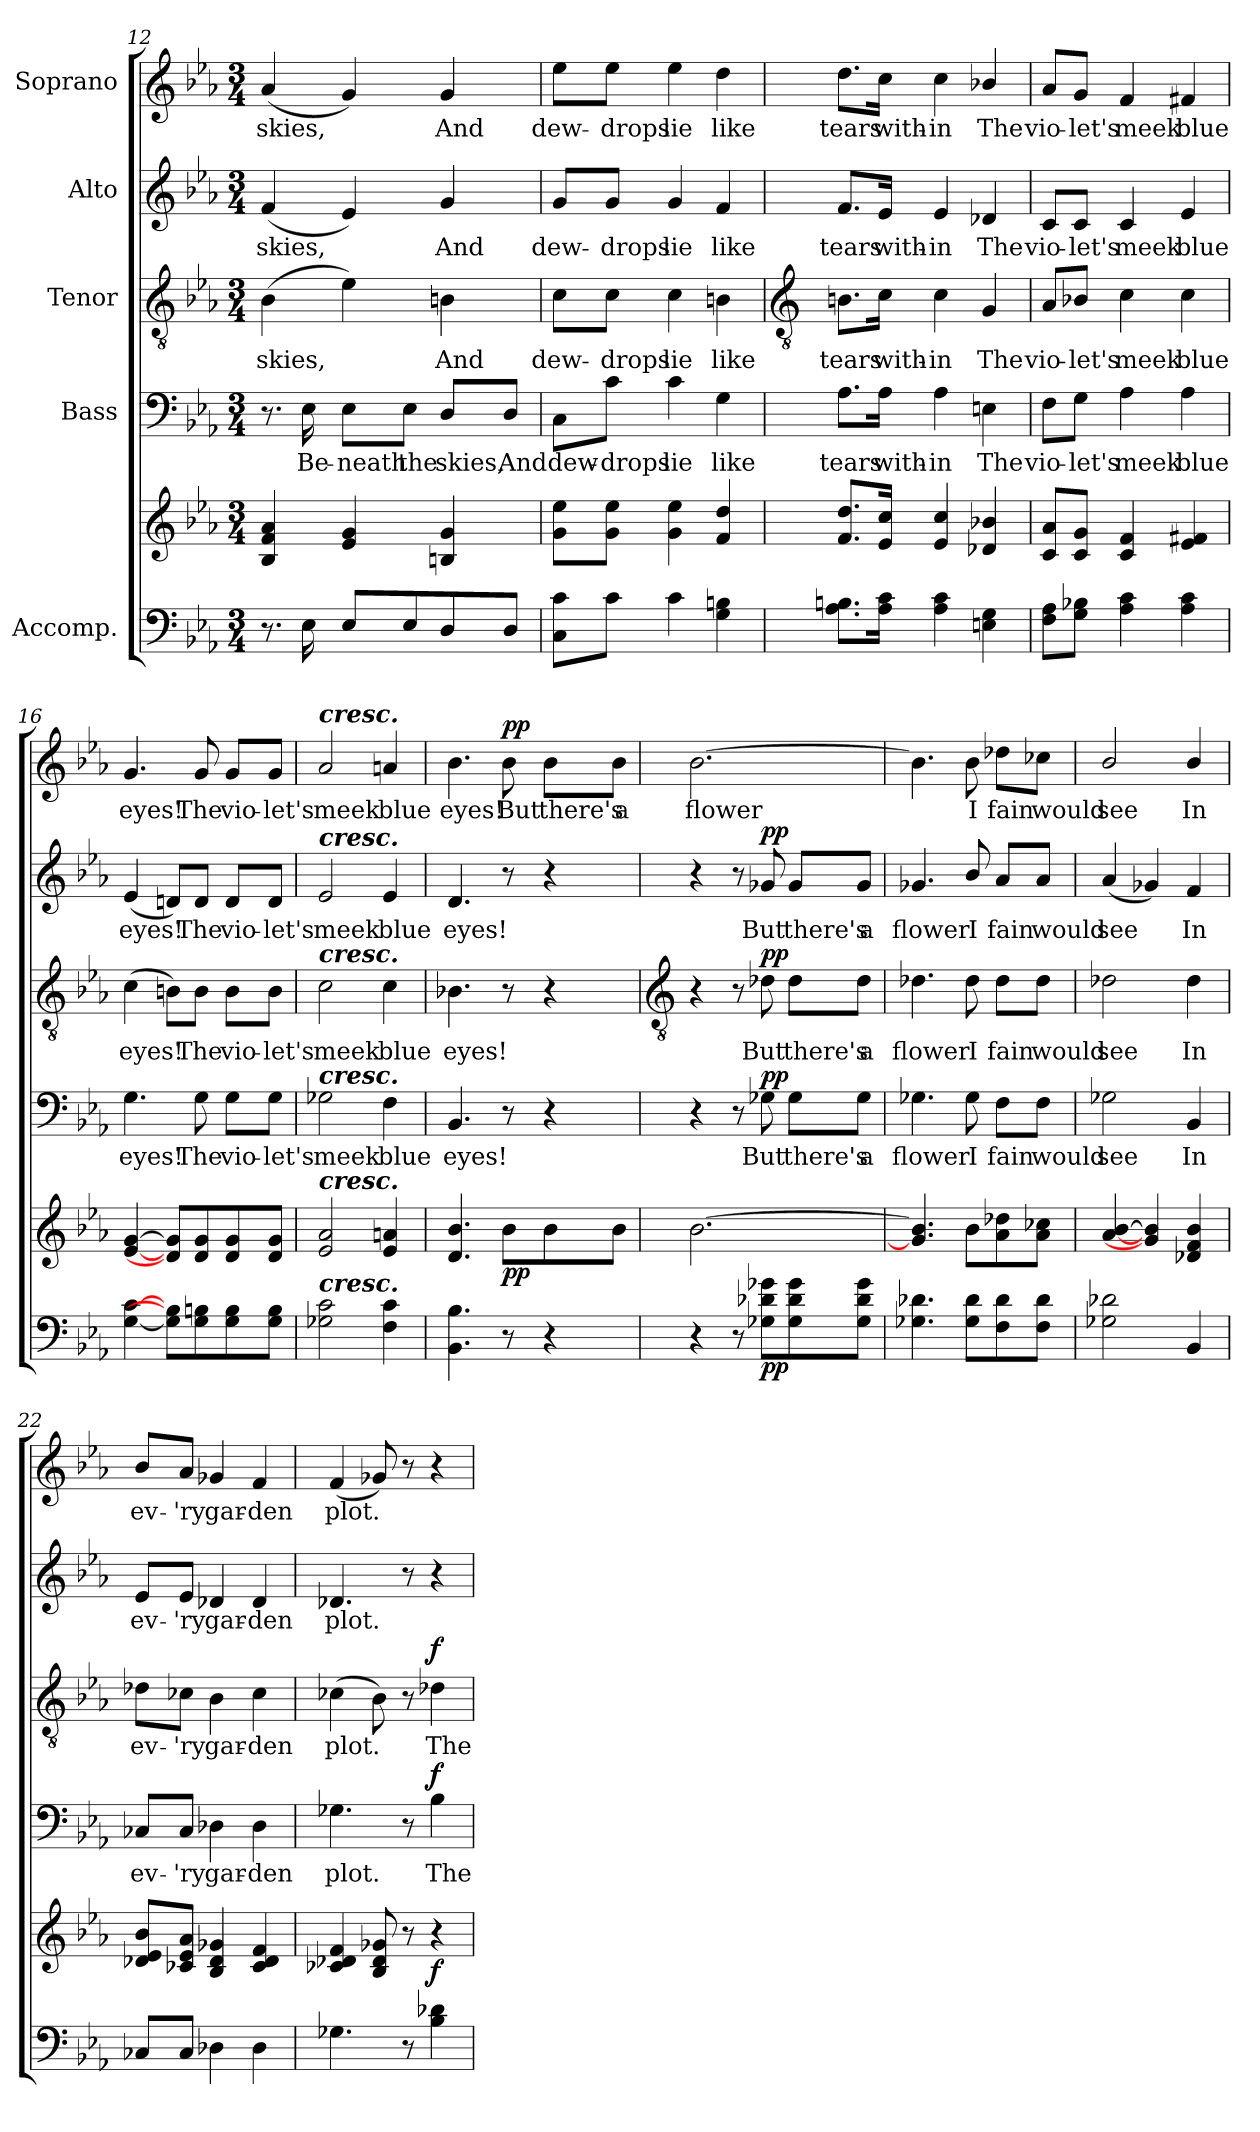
**kern	**kern	**dynam	**kern	**text	**dynam	**kern	**text	**dynam	**kern	**text	**dynam	**kern	**text	**dynam
*part5	*part5	*part5	*part4	*part4	*part4	*part3	*part3	*part3	*part2	*part2	*part2	*part1	*part1	*part1
*staff6	*staff5	*staff5/6	*staff4	*staff4	*staff4	*staff3	*staff3	*staff3	*staff2	*staff2	*staff2	*staff1	*staff1	*staff1
*I"Accomp.	*	*	*I"Bass	*	*	*I"Tenor	*	*	*I"Alto	*	*	*I"Soprano	*	*
*clefF4	*clefG2	*	*clefF4	*	*	*clefGv2	*	*	*clefG2	*	*	*clefG2	*	*
*k[b-e-a-]	*k[b-e-a-]	*	*k[b-e-a-]	*	*	*k[b-e-a-]	*	*	*k[b-e-a-]	*	*	*k[b-e-a-]	*	*
*E-:	*E-:	*	*E-:	*	*	*E-:	*	*	*E-:	*	*	*E-:	*	*
*M3/4	*M3/4	*	*M3/4	*	*	*M3/4	*	*	*M3/4	*	*	*M3/4	*	*
=12	=12	=12	=12	=12	=12	=12	=12	=12	=12	=12	=12	=12	=12	=12
!	!	!	!	!	!	!	!LO:LY:b	!	!	!LO:LY:b	!	!	!LO:LY:b	!
8.r	4B- 4f 4a-	.	8.r	.	.	(>4B-	skies,	.	(<4f	skies,	.	(<4a-	skies,	.
!	!	!	!	!LO:LY:b	!	!	!	!	!	!	!	!	!	!
16E-	.	.	16E-	Be-	.	.	.	.	.	.	.	.	.	.
!	!	!	!	!LO:LY:b	!	!	!	!	!	!	!	!	!	!
8E-L	4e- 4g	.	8E-\L	-neath	.	4e-)	.	.	4e-)	.	.	4g)	.	.
!	!	!	!	!LO:LY:b	!	!	!	!	!	!	!	!	!	!
8E-	.	.	8E-\J	the	.	.	.	.	.	.	.	.	.	.
!	!	!	!	!LO:LY:b	!	!	!LO:LY:b	!	!	!LO:LY:b	!	!	!LO:LY:b	!
8D/	4Bn 4g	.	8D/L	skies,	.	4Bn	And	.	4g	And	.	4g	And	.
!	!	!	!	!LO:LY:b	!	!	!	!	!	!	!	!	!	!
8D/J	.	.	8D/J	And	.	.	.	.	.	.	.	.	.	.
=13	=13	=13	=13	=13	=13	=13	=13	=13	=13	=13	=13	=13	=13	=13
!	!	!	!	!LO:LY:b	!	!	!LO:LY:b	!	!	!LO:LY:b	!	!	!LO:LY:b	!
8C 8cL	8g 8ee-L	.	8C\L	dew-	.	8c\L	dew-	.	8g/L	dew-	.	8ee-\L	dew-	.
!	!	!	!	!LO:LY:b	!	!	!LO:LY:b	!	!	!LO:LY:b	!	!	!LO:LY:b	!
8cJ	8g 8ee-J	.	8c\J	-drops	.	8c\J	-drops	.	8g/J	-drops	.	8ee-\J	-drops	.
!	!	!	!	!LO:LY:b	!	!	!LO:LY:b	!	!	!LO:LY:b	!	!	!LO:LY:b	!
4c	4g 4ee-	.	4c	lie	.	4c	lie	.	4g	lie	.	4ee-	lie	.
!	!	!	!	!LO:LY:b	!	!	!LO:LY:b	!	!	!LO:LY:b	!	!	!LO:LY:b	!
4G 4Bn	4f 4dd	.	4G	like	.	4Bn	like	.	4f	like	.	4dd	like	.
!!LO:LB:g=z
=14	=14	=14	=14	=14	=14	=14	=14	=14	=14	=14	=14	=14	=14	=14
*	*	*	*	*	*	*clefGv2	*	*	*	*	*	*	*	*
!	!	!	!	!LO:LY:b	!	!	!LO:LY:b	!	!	!LO:LY:b	!	!	!LO:LY:b	!
8.A- 8.BnL	8.f 8.ddL	.	8.A-\L	tears	.	8.Bn\L	tears	.	8.f/L	tears	.	8.dd\L	tears	.
!	!	!	!	!LO:LY:b	!	!	!LO:LY:b	!	!	!LO:LY:b	!	!	!LO:LY:b	!
16A- 16cJ	16e- 16ccJ	.	16A-\Jk	with-	.	16c\Jk	with-	.	16e-/Jk	with-	.	16cc\Jk	with-	.
!	!	!	!	!LO:LY:b	!	!	!LO:LY:b	!	!	!LO:LY:b	!	!	!LO:LY:b	!
4A- 4c	4e- 4cc	.	4A-	-in	.	4c	-in	.	4e-	-in	.	4cc	-in	.
!	!	!	!	!LO:LY:b	!	!	!LO:LY:b	!	!	!LO:LY:b	!	!	!LO:LY:b	!
4En 4G	4d-X/ 4b-X/	.	4En	The	.	4G	The	.	4d-X/	The	.	4b-X/	The	.
=15	=15	=15	=15	=15	=15	=15	=15	=15	=15	=15	=15	=15	=15	=15
!	!	!	!	!LO:LY:b	!	!	!LO:LY:b	!	!	!LO:LY:b	!	!	!LO:LY:b	!
8F 8A-L	8c 8a-L	.	8F\L	vio-	.	8A-/L	vio-	.	8c/L	vio-	.	8a-/L	vio-	.
!	!	!	!	!LO:LY:b	!	!	!LO:LY:b	!	!	!LO:LY:b	!	!	!LO:LY:b	!
8G 8B-XJ	8c 8gJ	.	8G\J	-let's	.	8B-X/J	-let's	.	8c/J	-let's	.	8g/J	-let's	.
!	!	!	!	!LO:LY:b	!	!	!LO:LY:b	!	!	!LO:LY:b	!	!	!LO:LY:b	!
4A- 4c	4c 4f	.	4A-	meek	.	4c	meek	.	4c	meek	.	4f	meek	.
!	!	!	!	!LO:LY:b	!	!	!LO:LY:b	!	!	!LO:LY:b	!	!	!LO:LY:b	!
4A- 4c	4e- 4f#X	.	4A-	blue	.	4c	blue	.	4e-	blue	.	4f#X	blue	.
=16	=16	=16	=16	=16	=16	=16	=16	=16	=16	=16	=16	=16	=16	=16
!	!	!	!	!LO:LY:b	!	!	!LO:LY:b	!	!	!LO:LY:b	!	!	!LO:LY:b	!
[4G [4c	[4e- [4g	.	4.G	eyes!	.	(>4c	eyes!	.	(<4e-	eyes!	.	4.g	eyes!	.
8G] 8B]L	8d] 8g]L	.	.	.	.	8Bn\L)	.	.	8dn/L)	.	.	.	.	.
!	!	!	!	!LO:LY:b	!	!	!LO:LY:b	!	!	!LO:LY:b	!	!	!LO:LY:b	!
8G 8B	8d 8g	.	8G	The	.	8B\J	The	.	8d/J	The	.	8g	The	.
!	!	!	!	!LO:LY:b	!	!	!LO:LY:b	!	!	!LO:LY:b	!	!	!LO:LY:b	!
8G 8B	8d 8g	.	8G\L	vio-	.	8B\L	vio-	.	8d/L	vio-	.	8g/L	vio-	.
!	!	!	!	!LO:LY:b	!	!	!LO:LY:b	!	!	!LO:LY:b	!	!	!LO:LY:b	!
8G 8BJ	8d 8gJ	.	8G\J	-let's	.	8B\J	-let's	.	8d/J	-let's	.	8g/J	-let's	.
=17	=17	=17	=17	=17	=17	=17	=17	=17	=17	=17	=17	=17	=17	=17
!	!	!	!	!	!	!	!	!	!	!	!	!LO:TX:a:Bi:t=cresc.	!	!
!	!	!	!	!	!	!	!	!	!LO:TX:a:Bi:t=cresc.	!	!	!	!	!
!	!	!	!	!	!	!LO:TX:a:Bi:t=cresc.	!	!	!	!	!	!	!	!
!	!	!	!LO:TX:a:Bi:t=cresc.	!	!	!	!	!	!	!	!	!	!	!
!	!LO:TX:a:Bi:t=cresc.	!	!	!	!	!	!	!	!	!	!	!	!	!
!LO:TX:a:Bi:t=cresc.	!	!	!	!	!	!	!	!	!	!	!	!	!	!
!	!	!	!	!LO:LY:b	!	!	!LO:LY:b	!	!	!LO:LY:b	!	!	!LO:LY:b	!
2G-X 2c	2e- 2a-	.	2G-X	meek	.	2c	meek	.	2e-	meek	.	2a-	meek	.
!	!	!	!	!LO:LY:b	!	!	!LO:LY:b	!	!	!LO:LY:b	!	!	!LO:LY:b	!
4F 4c	4e- 4an	.	4F	blue	.	4c	blue	.	4e-	blue	.	4an	blue	.
=18	=18	=18	=18	=18	=18	=18	=18	=18	=18	=18	=18	=18	=18	=18
!	!	!	!	!LO:LY:b	!	!	!LO:LY:b	!	!	!LO:LY:b	!	!	!LO:LY:b	!
4.BB- 4.B-	4.d 4.b-	.	4.BB-	eyes!	.	4.B-X	eyes!	.	4.d	eyes!	.	4.b-	eyes!	.
!	!	!LO:DY:b	!	!	!	!	!	!	!	!	!	!	!LO:LY:b	!LO:DY:b
8r	8b-L	pp	8r	.	.	8r	.	.	8r	.	.	8b-	But	pp
!	!	!	!	!	!	!	!	!	!	!	!	!	!LO:LY:b	!
4r	8b-	.	4r	.	.	4r	.	.	4r	.	.	8b-\L	there's	.
!	!	!	!	!	!	!	!	!	!	!	!	!	!LO:LY:b	!
.	8b-J	.	.	.	.	.	.	.	.	.	.	8b-\J	a	.
!!LO:LB:g=z
=19	=19	=19	=19	=19	=19	=19	=19	=19	=19	=19	=19	=19	=19	=19
*	*	*	*	*	*	*clefGv2	*	*	*	*	*	*	*	*
!	!	!	!	!	!	!	!	!	!	!	!	!	!LO:LY:b	!
4r	[2.b-	.	4r	.	.	4r	.	.	4r	.	.	[2.b-	flower	.
8r	.	.	8r	.	.	8r	.	.	8r	.	.	.	.	.
!	!	!LO:DY:b=2	!	!LO:LY:b	!LO:DY:b	!	!LO:LY:b	!LO:DY:b	!	!LO:LY:b	!LO:DY:b	!	!	!
8G-X 8d-X 8g-XL	.	pp	8G-X	But	pp	8d-X	But	pp	8g-X	But	pp	.	.	.
!	!	!	!	!LO:LY:b	!	!	!LO:LY:b	!	!	!LO:LY:b	!	!	!	!
8G- 8d- 8g-	.	.	8G-\L	there's	.	8d-\L	there's	.	8g-/L	there's	.	.	.	.
!	!	!	!	!LO:LY:b	!	!	!LO:LY:b	!	!	!LO:LY:b	!	!	!	!
8G- 8d- 8g-J	.	.	8G-\J	a	.	8d-\J	a	.	8g-/J	a	.	.	.	.
=20	=20	=20	=20	=20	=20	=20	=20	=20	=20	=20	=20	=20	=20	=20
!	!	!	!	!LO:LY:b	!	!	!LO:LY:b	!	!	!LO:LY:b	!	!	!	!
4.G-X 4.d-X	4.g-/] 4.b-/]	.	4.G-X	flower	.	4.d-X	flower	.	4.g-X	flower	.	4.b-]	.	.
!	!	!	!	!LO:LY:b	!	!	!LO:LY:b	!	!	!LO:LY:b	!	!	!LO:LY:b	!
8G- 8d-L	8b-L	.	8G-	I	.	8d-	I	.	8b-/	I	.	8b-	I	.
!	!	!	!	!LO:LY:b	!	!	!LO:LY:b	!	!	!LO:LY:b	!	!	!LO:LY:b	!
8F 8d-	8a- 8dd-X	.	8F\L	fain	.	8d-\L	fain	.	8a-/L	fain	.	8dd-X\L	fain	.
!	!	!	!	!LO:LY:b	!	!	!LO:LY:b	!	!	!LO:LY:b	!	!	!LO:LY:b	!
8F 8d-J	8a- 8cc-XJ	.	8F\J	would	.	8d-\J	would	.	8a-/J	would	.	8cc-X\J	would	.
=21	=21	=21	=21	=21	=21	=21	=21	=21	=21	=21	=21	=21	=21	=21
!	!	!	!	!LO:LY:b	!	!	!LO:LY:b	!	!	!LO:LY:b	!	!	!LO:LY:b	!
2G-X 2d-X	[4a-/ [4b-/	.	2G-X	see	.	2d-X	see	.	(<4a-	see	.	2b-/	see	.
.	4g-] 4b-]	.	.	.	.	.	.	.	4g-X)	.	.	.	.	.
!	!	!	!	!LO:LY:b	!	!	!LO:LY:b	!	!	!LO:LY:b	!	!	!LO:LY:b	!
4BB-	4d-X/ 4f/ 4b-/	.	4BB-	In	.	4d-	In	.	4f	In	.	4b-/	In	.
=22	=22	=22	=22	=22	=22	=22	=22	=22	=22	=22	=22	=22	=22	=22
!	!	!	!	!LO:LY:b	!	!	!LO:LY:b	!	!	!LO:LY:b	!	!	!LO:LY:b	!
8C-XL	8d-X/ 8e-/ 8b-/L	.	8C-X/L	ev-	.	8d-X\L	ev-	.	8e-/L	ev-	.	8b-/L	ev-	.
!	!	!	!	!LO:LY:b	!	!	!LO:LY:b	!	!	!LO:LY:b	!	!	!LO:LY:b	!
8C-J	8c-X 8e- 8a-J	.	8C-/J	-'ry	.	8c-X\J	-'ry	.	8e-/J	-'ry	.	8a-/J	-'ry	.
!	!	!	!	!LO:LY:b	!	!	!LO:LY:b	!	!	!LO:LY:b	!	!	!LO:LY:b	!
4D-X	4B- 4d- 4g-X	.	4D-X	gar-	.	4B-	gar-	.	4d-X	gar-	.	4g-X	gar-	.
!	!	!	!	!LO:LY:b	!	!	!LO:LY:b	!	!	!LO:LY:b	!	!	!LO:LY:b	!
4D-	4c- 4d- 4f	.	4D-	-den	.	4c-	-den	.	4d-	-den	.	4f	-den	.
=23	=23	=23	=23	=23	=23	=23	=23	=23	=23	=23	=23	=23	=23	=23
!	!	!	!	!LO:LY:b	!	!	!LO:LY:b	!	!	!LO:LY:b	!	!	!LO:LY:b	!
4.G-X	4c-X 4d-X 4f	.	4.G-X	plot.	.	(>4c-X	plot.	.	4.d-X	plot.	.	(<4f	plot.	.
.	8B- 8d- 8g-X	.	.	.	.	8B-)	.	.	.	.	.	8g-X)	.	.
8r	8r	.	8r	.	.	8r	.	.	8r	.	.	8r	.	.
!	!	!LO:DY:a=2	!	!LO:LY:b	!LO:DY:b	!	!LO:LY:b	!LO:DY:b	!	!	!	!	!	!
4B- 4d-X	4r	f	4B-	The	f	4d-X	The	f	4r	.	.	4r	.	.
=	=	=	=	=	=	=	=	=	=	=	=	=	=	=
*-	*-	*-	*-	*-	*-	*-	*-	*-	*-	*-	*-	*-	*-	*-
